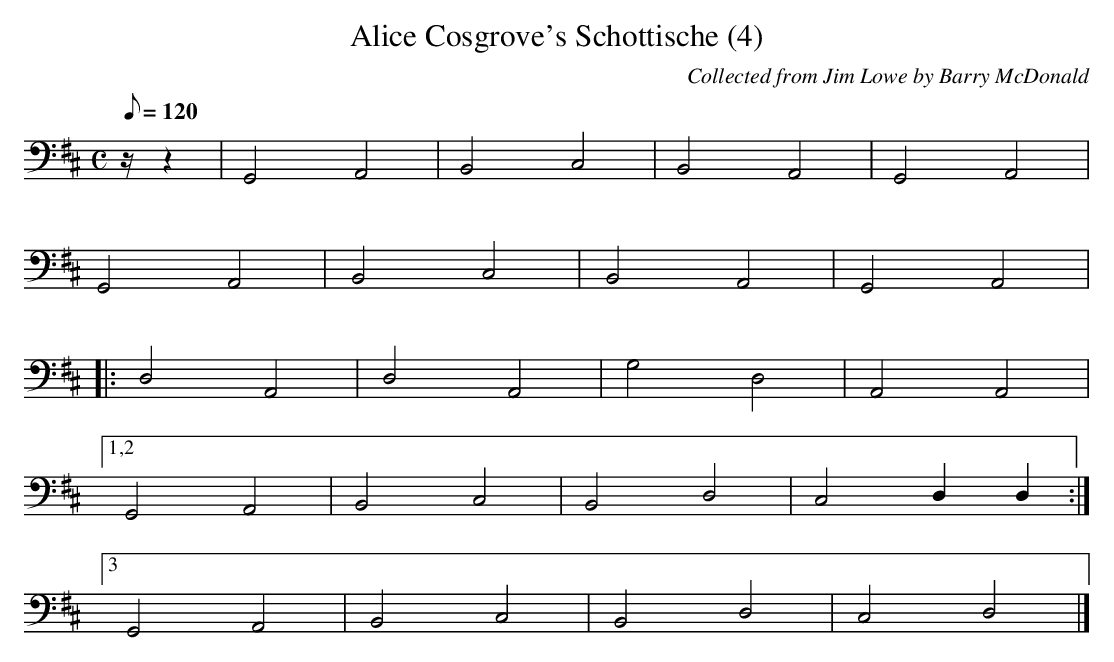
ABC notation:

X:1
T:Alice Cosgrove's Schottische (4)
M:C
L:1/8
C:Collected from Jim Lowe by Barry McDonald
Q:120
K:D
z/z2|G,,4A,,4|B,,4C,4|B,,4A,,4|G,,4A,,4|
G,,4A,,4|B,,4C,4|B,,4A,,4|G,,4A,,4|
|:D,4A,,4|D,4A,,4|G,4D,4|A,,4A,,4|[1,2
G,,4A,,4|B,,4C,4|B,,4D,4|C,4D,2D,2:|3
G,,4A,,4|B,,4C,4|B,,4D,4|C,4D,4|]
